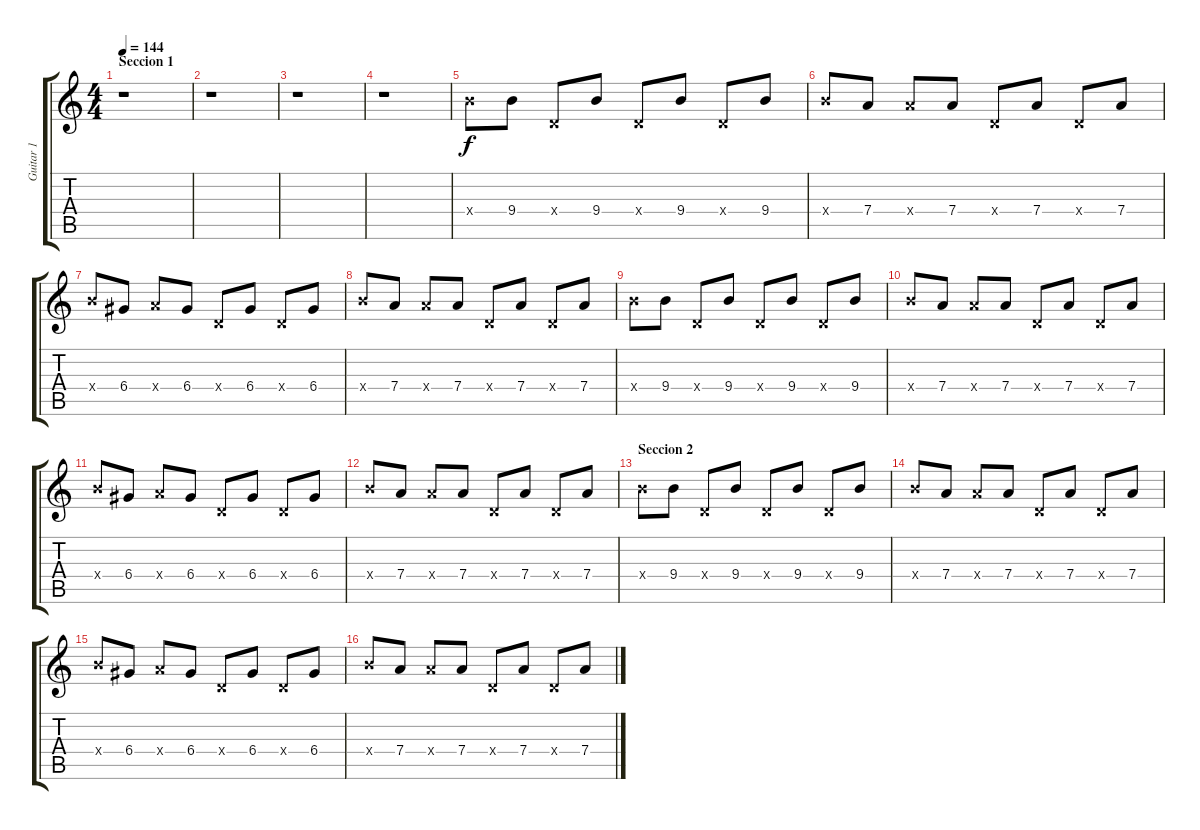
\track ("Guitar 1" "Guitar 1") {instrument electricguitarclean}
\staff {score tabs}
\tuning (E4 B3 G3 D3 A2 E2) {hide}
\ts (4 4)
\section ("" "Seccion 1")
\tempo 144
\clef g2
\ks c
r.1{dy f instrument electricguitarclean} |
r.1 |
r.1 |
r.1 |
9.4{x}.8 9.4.8 0.4{x}.8 9.4.8 0.4{x}.8 9.4.8 0.4{x}.8 9.4.8 |
9.4{x}.8 7.4.8 7.4{x}.8 7.4.8 0.4{x}.8 7.4.8 0.4{x}.8 7.4.8 |
9.4{x}.8 6.4.8 7.4{x}.8 6.4.8 0.4{x}.8 6.4.8 0.4{x}.8 6.4.8 |
9.4{x}.8 7.4.8 7.4{x}.8 7.4.8 0.4{x}.8 7.4.8 0.4{x}.8 7.4.8 |
9.4{x}.8 9.4.8 0.4{x}.8 9.4.8 0.4{x}.8 9.4.8 0.4{x}.8 9.4.8 |
9.4{x}.8 7.4.8 7.4{x}.8 7.4.8 0.4{x}.8 7.4.8 0.4{x}.8 7.4.8 |
9.4{x}.8 6.4.8 7.4{x}.8 6.4.8 0.4{x}.8 6.4.8 0.4{x}.8 6.4.8 |
9.4{x}.8 7.4.8 7.4{x}.8 7.4.8 0.4{x}.8 7.4.8 0.4{x}.8 7.4.8 |
\section ("" "Seccion 2")
9.4{x}.8 9.4.8 0.4{x}.8 9.4.8 0.4{x}.8 9.4.8 0.4{x}.8 9.4.8 |
9.4{x}.8 7.4.8 7.4{x}.8 7.4.8 0.4{x}.8 7.4.8 0.4{x}.8 7.4.8 |
9.4{x}.8 6.4.8 7.4{x}.8 6.4.8 0.4{x}.8 6.4.8 0.4{x}.8 6.4.8 |
9.4{x}.8 7.4.8 7.4{x}.8 7.4.8 0.4{x}.8 7.4.8 0.4{x}.8 7.4.8
